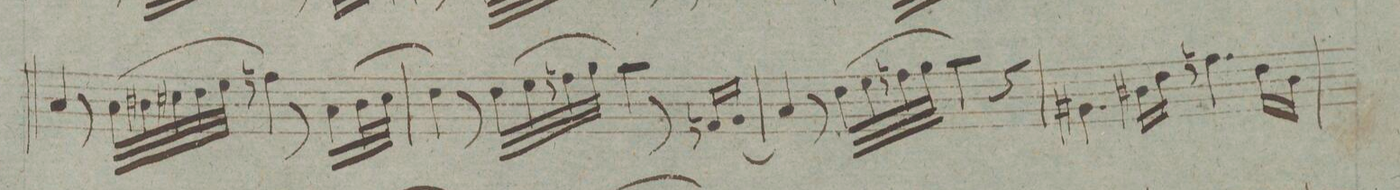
**kern	**dynam
*I"Viola	*
*clefC3	*
*k[f#c#g#d#]	*
*met(c|)	*
*M2/2	*
4B/	.
8r	.
*Xtuplet	*
(40B\LLL	.
40c#X\	.
40d#X\	.
40e\	.
40f#\JJJ	.
4gn\)	.
8r	.
(16B\LL	.
32c#\L	.
32d#\JJJ	.
=78	=78
4e\)	.
8r	.
(32e\LLL	.
32f#\	.
32gn\	.
32a\JJJ	.
4b\)	.
8r	.
(16Gn/LL	.
16A/JJ	.
=79	=79
4B/)	.
8r	.
(32e\LLL	.
32f#\	.
32gn\	.
32a\JJJ	.
4b\)	.
4r	.
=80	=80
4.A#X\	.
16c#X\LL	.
16e\JJ	.
4.gn\	.
16e\LL	.
16c#\JJ	.
=81	=81
*-	*-
